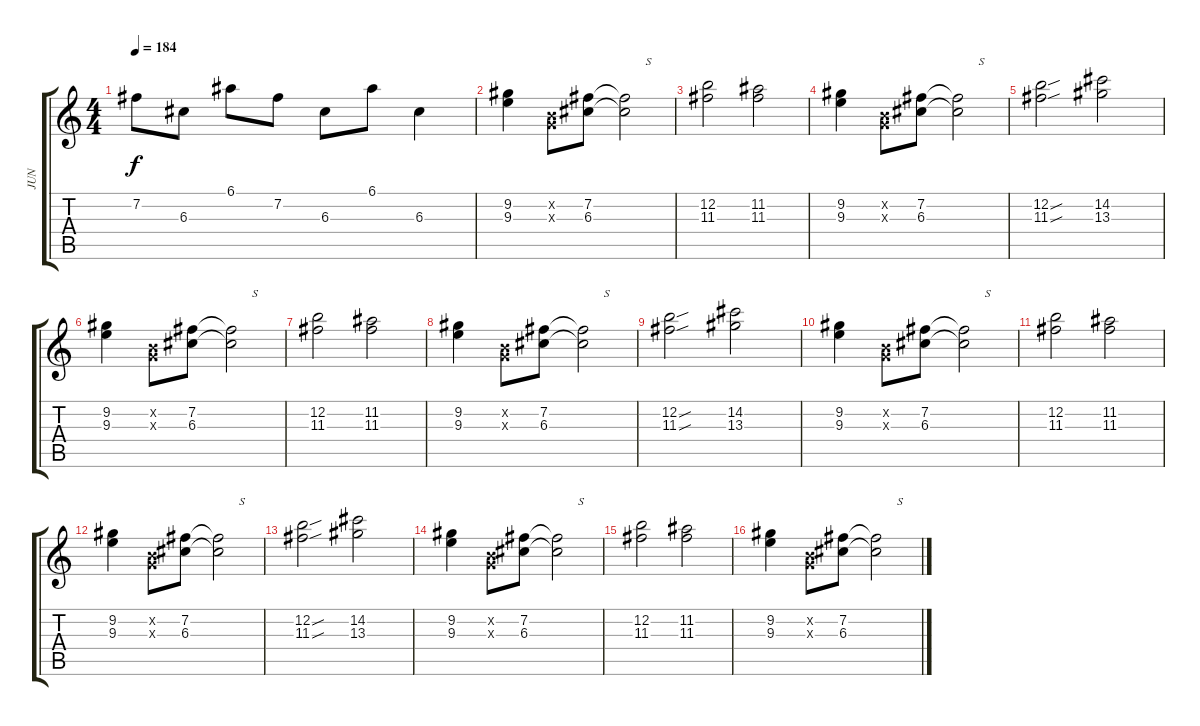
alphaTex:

\track ("JUN" "JUN") {instrument distortionguitar}
\staff {score tabs}
\tuning (E4 B3 G3 D3 A2 E2) {hide}
\ts (4 4)
\tempo 184
\clef g2
\ks c
7.2.8{dy f} 6.3.8 6.1.8 7.2.8 6.3.8 6.1.8 6.3.4 |
(9.2 9.3).4{instrument distortionguitar} (0.2{x} 0.3{x}).8 (7.2 6.3).8 (7.2{t} 6.3{t}).2{txt "       S"} |
(12.2 11.3).2 (11.2 11.3).2 |
(9.2 9.3).4 (0.2{x} 0.3{x}).8 (7.2 6.3).8 (7.2{t} 6.3{t}).2{txt "       S"} |
(12.2{sou} 11.3{sou}).2 (14.2 13.3).2 |
(9.2 9.3).4 (0.2{x} 0.3{x}).8 (7.2 6.3).8 (7.2{t} 6.3{t}).2{txt "       S"} |
(12.2 11.3).2 (11.2 11.3).2 |
(9.2 9.3).4 (0.2{x} 0.3{x}).8 (7.2 6.3).8 (7.2{t} 6.3{t}).2{txt "       S"} |
(12.2{sou} 11.3{sou}).2 (14.2 13.3).2 |
(9.2 9.3).4 (0.2{x} 0.3{x}).8 (7.2 6.3).8 (7.2{t} 6.3{t}).2{txt "       S"} |
(12.2 11.3).2 (11.2 11.3).2 |
(9.2 9.3).4 (0.2{x} 0.3{x}).8 (7.2 6.3).8 (7.2{t} 6.3{t}).2{txt "       S"} |
(12.2{sou} 11.3{sou}).2 (14.2 13.3).2 |
(9.2 9.3).4 (0.2{x} 0.3{x}).8 (7.2 6.3).8 (7.2{t} 6.3{t}).2{txt "       S"} |
(12.2 11.3).2 (11.2 11.3).2 |
(9.2 9.3).4 (0.2{x} 0.3{x}).8 (7.2 6.3).8 (7.2{t} 6.3{t}).2{txt "       S"}
